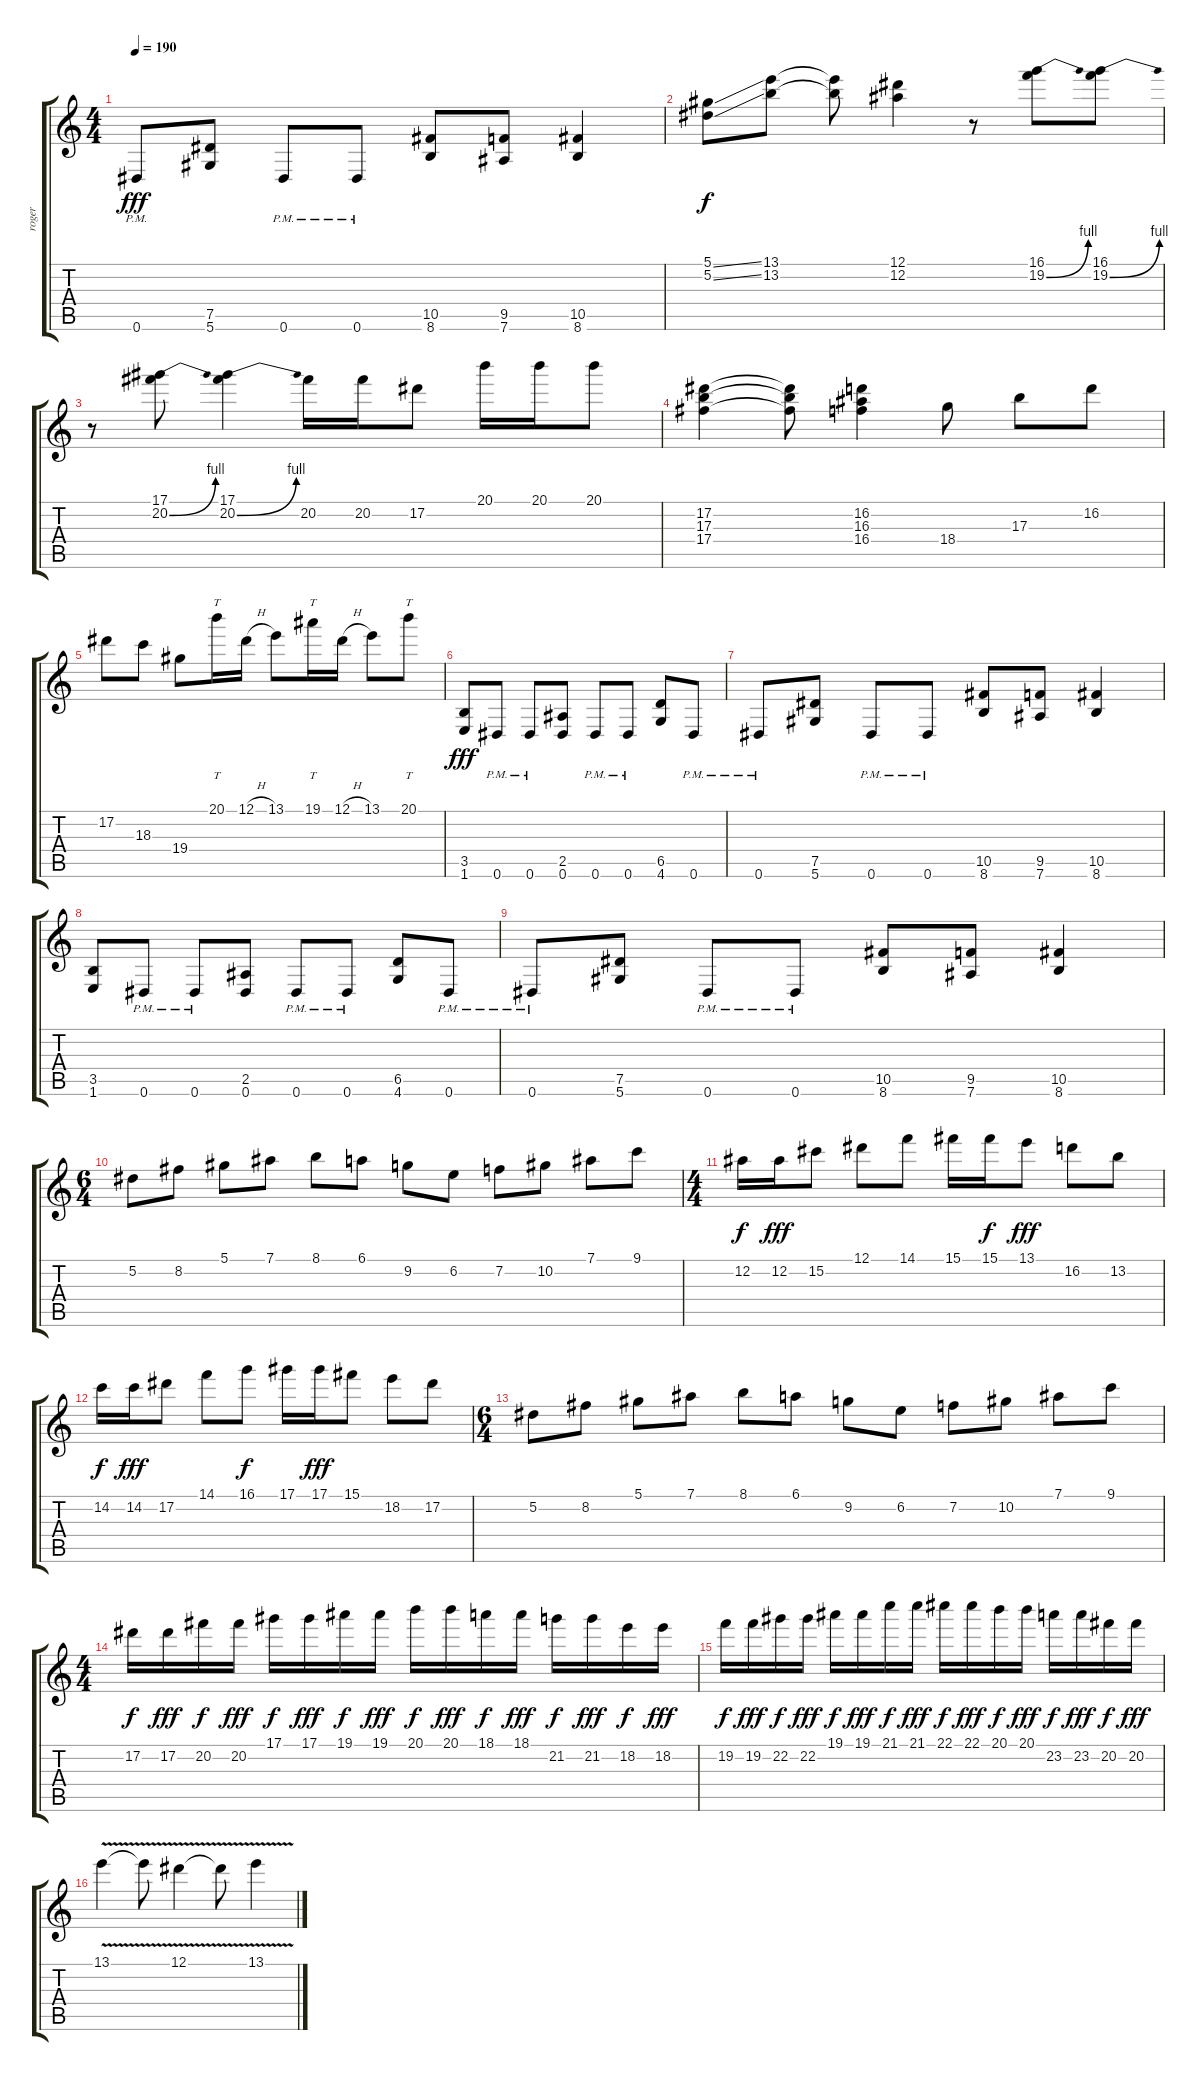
\track ("roger" "roger") {instrument distortionguitar}
\staff {score tabs}
\tuning (Eb4 Bb3 Gb3 Db3 Ab2 Eb2) {hide}
\ts (4 4)
\tempo 190
\clef g2
\ks c
0.6{pm}.8{dy fff} (7.5 5.6).8 0.6{pm}.8 0.6{pm}.8 (10.5 8.6).8 (9.5 7.6).8 (10.5 8.6).4 |
(5.1{ss} 5.2{ss}).8{dy f} (13.1 13.2).8 (13.1{t} 13.2{t}).8 (12.1 12.2).4 r.8 (16.1 19.2{be (bend 0 0 60 4)}).8 (16.1 19.2{be (bend 0 0 60 4)}).8 |
r.8 (17.1 20.2{be (bend 0 0 60 4)}).8 (17.1 20.2{be (bend 0 0 60 4)}).4 20.2.16 20.2.16 17.2.8 20.1.16 20.1.16 20.1.8 |
(17.2 17.3 17.4).4 (17.2{t} 17.3{t} 17.4{t}).8 (16.2 16.3 16.4).4 18.4.8 17.3.8 16.2.8 |
17.2.8 18.3.8 19.4.8 20.1.16{tt} 12.1{h}.16 13.1.8 19.1.16{tt} 12.1{h}.16 13.1.8 20.1.8{tt} |
(3.5 1.6).8{dy fff} 0.6{pm}.8 0.6{pm}.8 (2.5 0.6).8 0.6{pm}.8 0.6{pm}.8 (6.5 4.6).8 0.6{pm}.8 |
0.6{pm}.8 (7.5 5.6).8 0.6{pm}.8 0.6{pm}.8 (10.5 8.6).8 (9.5 7.6).8 (10.5 8.6).4 |
(3.5 1.6).8 0.6{pm}.8 0.6{pm}.8 (2.5 0.6).8 0.6{pm}.8 0.6{pm}.8 (6.5 4.6).8 0.6{pm}.8 |
0.6{pm}.8 (7.5 5.6).8 0.6{pm}.8 0.6{pm}.8 (10.5 8.6).8 (9.5 7.6).8 (10.5 8.6).4 |
\ts (6 4)
5.2.8 8.2.8 5.1.8 7.1.8 8.1.8 6.1.8 9.2.8 6.2.8 7.2.8 10.2.8 7.1.8 9.1.8 |
\ts (4 4)
12.2.16{dy f} 12.2.16{dy fff} 15.2.8 12.1.8 14.1.8 15.1.16 15.1.16{dy f} 13.1.8{dy fff} 16.2.8 13.2.8 |
14.2.16{dy f} 14.2.16{dy fff} 17.2.8 14.1.8 16.1.8{dy f} 17.1.16 17.1.16{dy fff} 15.1.8 18.2.8 17.2.8 |
\ts (6 4)
5.2.8 8.2.8 5.1.8 7.1.8 8.1.8 6.1.8 9.2.8 6.2.8 7.2.8 10.2.8 7.1.8 9.1.8 |
\ts (4 4)
17.2.16{dy f} 17.2.16{dy fff} 20.2.16{dy f} 20.2.16{dy fff} 17.1.16{dy f} 17.1.16{dy fff} 19.1.16{dy f} 19.1.16{dy fff} 20.1.16{dy f} 20.1.16{dy fff} 18.1.16{dy f} 18.1.16{dy fff} 21.2.16{dy f} 21.2.16{dy fff} 18.2.16{dy f} 18.2.16{dy fff} |
19.2.16{dy f} 19.2.16{dy fff} 22.2.16{dy f} 22.2.16{dy fff} 19.1.16{dy f} 19.1.16{dy fff} 21.1.16{dy f} 21.1.16{dy fff} 22.1.16{dy f} 22.1.16{dy fff} 20.1.16{dy f} 20.1.16{dy fff} 23.2.16{dy f} 23.2.16{dy fff} 20.2.16{dy f} 20.2.16{dy fff} |
13.1{v}.4 13.1{t}.8 12.1{v}.4 12.1{t}.8 13.1{v}.4
